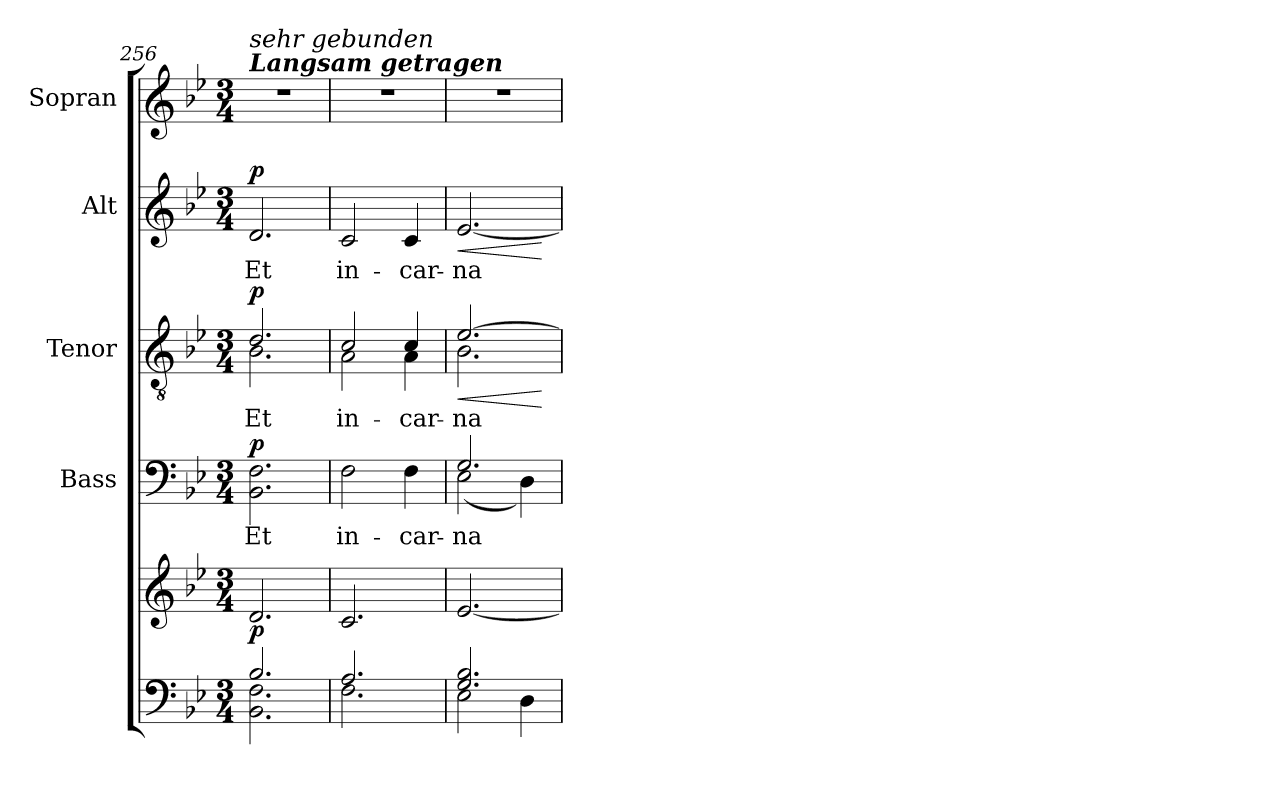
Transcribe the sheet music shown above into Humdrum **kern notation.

**kern	**kern	**dynam	**kern	**text	**dynam	**kern	**text	**dynam	**kern	**text	**dynam	**kern
*part5	*part5	*part5	*part4	*part4	*part4	*part3	*part3	*part3	*part2	*part2	*part2	*part1
*staff6	*staff5	*staff5/6	*staff4	*staff4	*staff4	*staff3	*staff3	*staff3	*staff2	*staff2	*staff2	*staff1
*	*	*	*I"Bass	*	*	*I"Tenor	*	*	*I"Alt	*	*	*I"Sopran
*	*	*	*I'B.	*	*	*I'T.	*	*	*I'A.	*	*	*I'S.
*clefF4	*clefG2	*	*clefF4	*	*	*clefGv2	*	*	*clefG2	*	*	*clefG2
*k[b-e-]	*k[b-e-]	*	*k[b-e-]	*	*	*k[b-e-]	*	*	*k[b-e-]	*	*	*k[b-e-]
*B-:	*B-:	*	*B-:	*	*	*B-:	*	*	*B-:	*	*	*B-:
*M3/4	*M3/4	*	*M3/4	*	*	*M3/4	*	*	*M3/4	*	*	*M3/4
=256	=256	=256	=256	=256	=256	=256	=256	=256	=256	=256	=256	=256
*^	*	*	*	*	*	*	*	*	*	*	*	*
!	!	!	!	!	!	!	!	!	!	!	!	!	!LO:TX:a:Bi:t=Langsam getragen
!	!	!	!	!	!	!	!	!	!	!	!	!	!LO:TX:a:i:t=sehr gebunden
!	!	!	!LO:DY:b	!	!LO:LY:b	!LO:DY:a	!	!LO:LY:b	!LO:DY:a	!	!LO:LY:b	!LO:DY:a	!
*	*	*	*	*	*	*	*^	*	*	*	*	*	*
2.B-/	2.BB-\ 2.F\	2.d/	p	2.BB-\ 2.F\	Et	p	2.d/	2.B-\	Et	p	2.d/	Et	p	2.r
=257	=257	=257	=257	=257	=257	=257	=257	=257	=257	=257	=257	=257	=257	=257
!	!	!	!	!	!LO:LY:b	!	!	!	!LO:LY:b	!	!	!LO:LY:b	!	!
2.A/	2.F\	2.c/	.	2F\	in-	.	2c/	2A\	in-	.	2c/	in-	.	2.r
!	!	!	!	!	!LO:LY:b	!	!	!	!LO:LY:b	!	!	!LO:LY:b	!	!
.	.	.	.	4F\	-car-	.	4c/	4A\	-car-	.	4c/	-car-	.	.
!!LO:PB:g=z
=258	=258	=258	=258	=258	=258	=258	=258	=258	=258	=258	=258	=258	=258	=258
!	!	!	!	!	!LO:LY:b	!	!	!	!LO:LY:b	!LO:HP:b	!	!LO:LY:b	!LO:HP:b	!
*	*	*	*	*^	*	*	*	*	*	*	*	*	*	*
2.G/ 2.B-/	2E-\	[2.e-/	.	2.G/	(<2E-\	-na-	.	[>2.e-/	2.B-\	-na-	<	[2.e-/	-na-	<	2.r
.	4D\	.	.	.	4D\)	.	.	.	.	.	.	.	.	.	.
*	*	*	*	*v	*v	*	*	*	*	*	*	*	*	*	*
*v	*v	*	*	*	*	*	*v	*v	*	*	*	*	*	*
.	.	.	.	.	.	.	.	[	.	.	[	.
=	=	=	=	=	=	=	=	=	=	=	=	=
*-	*-	*-	*-	*-	*-	*-	*-	*-	*-	*-	*-	*-
